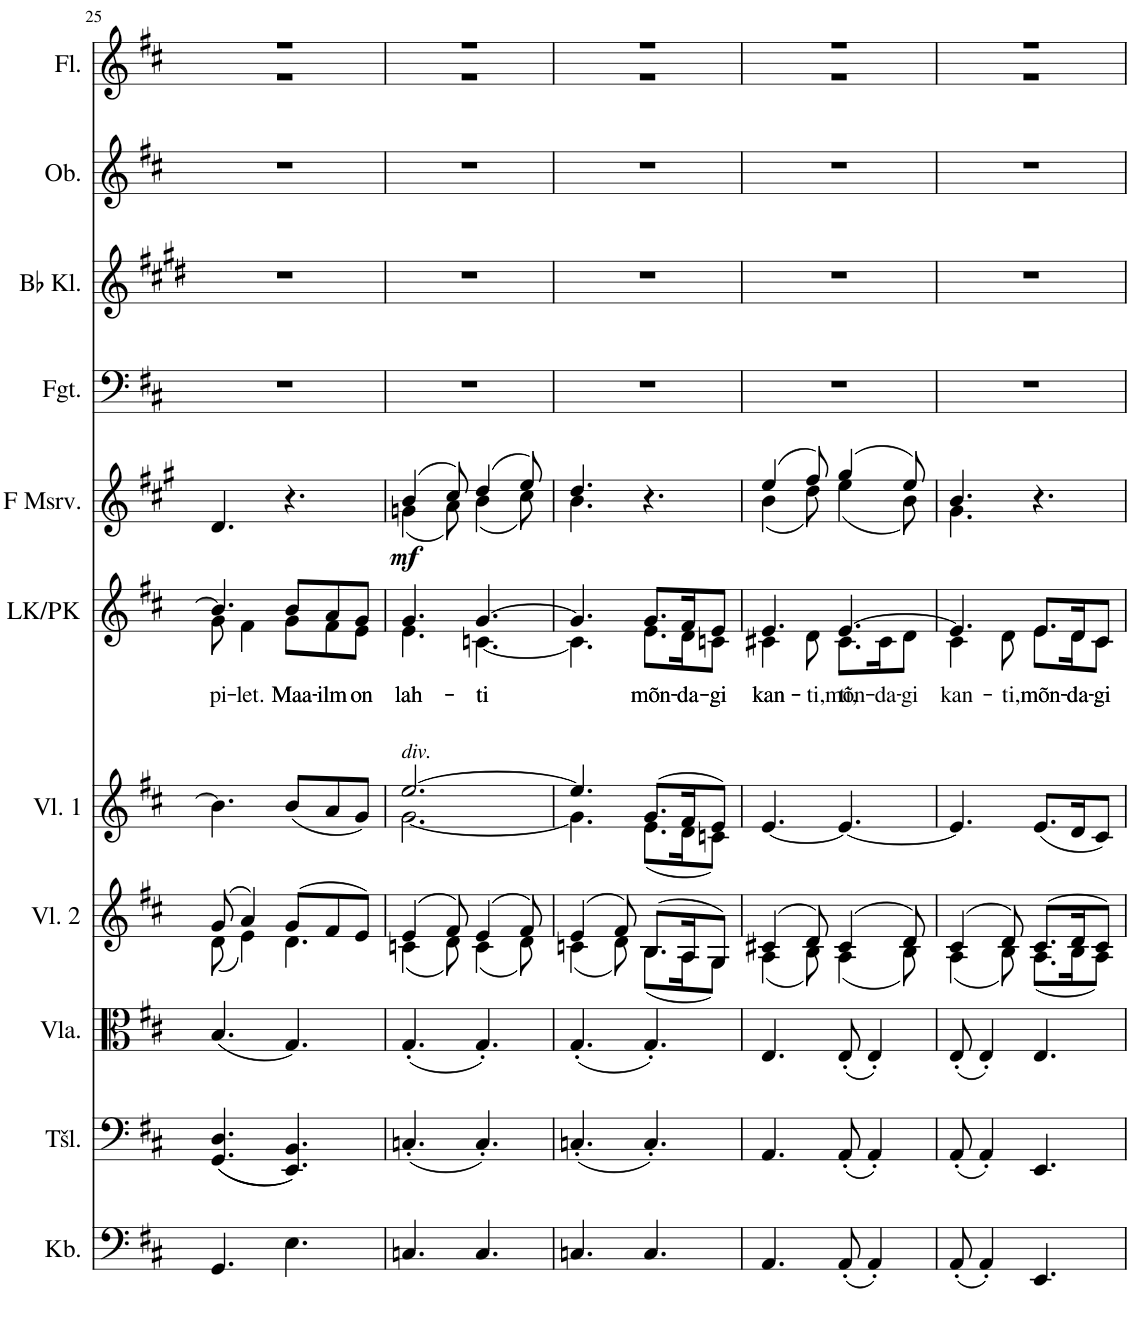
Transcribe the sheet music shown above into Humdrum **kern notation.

**kern	**kern	**kern	**kern	**kern	**kern	**text	**kern	**dynam	**kern	**kern	**kern	**kern
*part11	*part10	*part9	*part8	*part7	*part6	*part6	*part5	*part5	*part4	*part3	*part2	*part1
*staff11	*staff10	*staff9	*staff8	*staff7	*staff6	*staff6	*staff5	*staff5	*staff4	*staff3	*staff2	*staff1
*I"Kontrabass	*I"Tšello	*I"Vioola	*I"Viiul 2	*I"Viiul 1	*I"Laste- ja poistekoor	*	*I"Metsasarv F	*	*I"Fagott	*I"Bb klarnet	*I"Oboe	*I"Flööt
*I'Kb.	*I'Tšl.	*I'Vla.	*I'Vl. 2	*I'Vl. 1	*	*	*	*	*I'Fgt.	*I'Bb Kl.	*I'Ob.	*I'Fl.
!!LO:PB:g=z
*clefF4	*clefF4	*clefC3	*clefG2	*clefG2	*clefG2	*	*clefG2	*	*clefF4	*clefG2	*clefG2	*clefG2
*Trd7c12	*	*	*	*	*	*	*Trd4c7	*	*	*Trd1c2	*	*
*k[f#c#]	*k[f#c#]	*k[f#c#]	*k[f#c#]	*k[f#c#]	*k[f#c#]	*	*k[f#c#g#]	*	*k[f#c#]	*k[f#c#g#d#]	*k[f#c#]	*k[f#c#]
*M6/8	*M6/8	*M6/8	*M6/8	*M6/8	*M6/8	*	*M6/8	*	*M6/8	*M6/8	*M6/8	*M6/8
=25	=25	=25	=25	=25	=25	=25	=25	=25	=25	=25	=25	=25
*	*	*	*^	*	*^	*	*	*	*	*	*	*
!	!	!	!	!	!	!	!	!LO:LY:b	!	!	!	!	!	!
*	*	*	*	*	*	*	*	*	*	*	*	*	*	*^
4.GG/	((4.GG/ 4.D/	(4.B/	(8g/	(8d\	4.b\]	4.b/]	8g\	pi-	4.d/	.	2.r	2.r	2.r	2.r	2.r
!	!	!	!	!	!	!	!	!LO:LY:b	!	!	!	!	!	!	!
.	.	.	4a/)	4e\)	.	.	4f#\	-let.	.	.	.	.	.	.	.
!	!	!	!	!	!	!	!	!LO:LY:b	!	!	!	!	!	!	!
!	!	!	!	!	!	!	!	!LO:LY:b	!	!	!	!	!	!	!
4.E\	4.EE/ 4.BB/))	4.G/)	(8g/L	4.d\	(8b/L	8b/L	8g\L	Maa-	4.r	.	.	.	.	.	.
!	!	!	!	!	!	!	!	!LO:LY:b	!	!	!	!	!	!	!
!	!	!	!	!	!	!	!	!LO:LY:b	!	!	!	!	!	!	!
.	.	.	8f#/	.	8a/	8a/	8f#\	-ilm	.	.	.	.	.	.	.
!	!	!	!	!	!	!	!	!LO:LY:b	!	!	!	!	!	!	!
!	!	!	!	!	!	!	!	!LO:LY:b	!	!	!	!	!	!	!
.	.	.	8e/J)	.	8g/J)	8g/J	8e\J	on	.	.	.	.	.	.	.
=26	=26	=26	=26	=26	=26	=26	=26	=26	=26	=26	=26	=26	=26	=26	=26
*	*	*	*	*	*^	*	*	*	*	*	*	*	*	*	*
!	!	!	!	!	!LO:TX:a:i:t=div.	!	!	!	!	!	!	!	!	!	!	!
!	!	!	!	!	!	!	!	!	!LO:LY:b	!	!	!	!	!	!	!
!	!	!	!	!	!	!	!	!	!LO:LY:b	!	!LO:DY:b	!	!	!	!	!
*	*	*	*	*	*	*	*	*	*	*^	*	*	*	*	*	*
4.Cn/	(4.Cn'/	(4.G'/	(4e/	(4cn\	[2.ee/	[2.g\	4.g/	4.e\	lah-	(4b/	(4gn\	mf	2.r	2.r	2.r	2.r	2.r
.	.	.	8f#/)	8d\)	.	.	.	.	.	8cc#/)	8a\)	.	.	.	.	.	.
!	!	!	!	!	!	!	!	!	!LO:LY:b	!	!	!	!	!	!	!	!
!	!	!	!	!	!	!	!	!	!LO:LY:b	!	!	!	!	!	!	!	!
4.C/	4.C'/)	4.G'/)	(4e/	(4c\	.	.	[4.g/	[4.cn\	-ti	(4dd/	(4b\	.	.	.	.	.	.
.	.	.	8f#/)	8d\)	.	.	.	.	.	8ee/)	8cc#\)	.	.	.	.	.	.
=27	=27	=27	=27	=27	=27	=27	=27	=27	=27	=27	=27	=27	=27	=27	=27	=27	=27
4.Cn/	(4.Cn'/	(4.G'/	(4e/	(4cn\	4.ee/]	4.g\]	4.g/]	4.c\]	.	4.dd/	4.b\	.	2.r	2.r	2.r	2.r	2.r
.	.	.	8f#/)	8d\)	.	.	.	.	.	.	.	.	.	.	.	.	.
!	!	!	!	!	!	!	!	!	!LO:LY:b	!	!	!	!	!	!	!	!
!	!	!	!	!	!	!	!	!	!LO:LY:b	!	!	!	!	!	!	!	!
4.C/	4.C'/)	4.G'/)	(8.B/L	(8.B\L	(8.g/L	(8.e\L	8.g/L	8.e\L	mõn-	4.r	4.ryy	.	.	.	.	.	.
!	!	!	!	!	!	!	!	!	!LO:LY:b	!	!	!	!	!	!	!	!
!	!	!	!	!	!	!	!	!	!LO:LY:b	!	!	!	!	!	!	!	!
.	.	.	16A/K	16A\K	16f#/K	16d\K	16f#/K	16d\K	-da-	.	.	.	.	.	.	.	.
!	!	!	!	!	!	!	!	!	!LO:LY:b	!	!	!	!	!	!	!	!
!	!	!	!	!	!	!	!	!	!LO:LY:b	!	!	!	!	!	!	!	!
.	.	.	8G/J)	8G\J)	8e/J)	8cn\J)	8e/J	8cn\J	-gi	.	.	.	.	.	.	.	.
=28	=28	=28	=28	=28	=28	=28	=28	=28	=28	=28	=28	=28	=28	=28	=28	=28	=28
!	!	!	!	!	!	!	!	!	!LO:LY:b	!	!	!	!	!	!	!	!
!	!	!	!	!	!	!	!	!	!LO:LY:b	!	!	!	!	!	!	!	!
*	*	*	*	*	*v	*v	*	*	*	*	*	*	*	*	*	*	*
4.AA/	4.AA/	4.E/	(4c#X/	(4A\	[4.e/	4.e/	4c#X\	kan-	(4ee/	(4b\	.	2.r	2.r	2.r	2.r	2.r
!	!	!	!	!	!	!	!	!LO:LY:b	!	!	!	!	!	!	!	!
.	.	.	8d/)	8B\)	.	.	8d\	-ti,	8ff#/)	8dd\)	.	.	.	.	.	.
!	!	!	!	!	!	!	!	!LO:LY:b	!	!	!	!	!	!	!	!
!	!	!	!	!	!	!	!	!LO:LY:b	!	!	!	!	!	!	!	!
(8AA'/	(8AA'/	(8E'/	(4c#/	(4A\	4.e/_	[4.e/	8.c#\L	mõn-	(4gg#/	(4ee\	.	.	.	.	.	.
4AA'/)	4AA'/)	4E'/)	.	.	.	.	.	.	.	.	.	.	.	.	.	.
!	!	!	!	!	!	!	!	!LO:LY:b	!	!	!	!	!	!	!	!
.	.	.	.	.	.	.	16c#\K	-da-	.	.	.	.	.	.	.	.
!	!	!	!	!	!	!	!	!LO:LY:b	!	!	!	!	!	!	!	!
.	.	.	8d/)	8B\)	.	.	8d\J	-gi	8ee/)	8b\)	.	.	.	.	.	.
=29	=29	=29	=29	=29	=29	=29	=29	=29	=29	=29	=29	=29	=29	=29	=29	=29
!	!	!	!	!	!	!	!	!LO:LY:b	!	!	!	!	!	!	!	!
(8AA'/	(8AA'/	(8E'/	(4c#/	(4A\	4.e/]	4.e/]	4c#\	kan-	4.b/	4.g#\	.	2.r	2.r	2.r	2.r	2.r
4AA'/)	4AA'/)	4E'/)	.	.	.	.	.	.	.	.	.	.	.	.	.	.
!	!	!	!	!	!	!	!	!LO:LY:b	!	!	!	!	!	!	!	!
.	.	.	8d/)	8B\)	.	.	8d\	-ti,	.	.	.	.	.	.	.	.
!	!	!	!	!	!	!	!	!LO:LY:b	!	!	!	!	!	!	!	!
!	!	!	!	!	!	!	!	!LO:LY:b	!	!	!	!	!	!	!	!
4.EE/	4.EE/	4.E/	(8.c#/L	(8.A\L	(8.e/L	8.e/L	8.e\L	mõn-	4.r	4.ryy	.	.	.	.	.	.
!	!	!	!	!	!	!	!	!LO:LY:b	!	!	!	!	!	!	!	!
!	!	!	!	!	!	!	!	!LO:LY:b	!	!	!	!	!	!	!	!
.	.	.	16d/K	16B\K	16d/K	16d/K	16d\K	-da-	.	.	.	.	.	.	.	.
!	!	!	!	!	!	!	!	!LO:LY:b	!	!	!	!	!	!	!	!
!	!	!	!	!	!	!	!	!LO:LY:b	!	!	!	!	!	!	!	!
.	.	.	8c#/J)	8A\J)	8c#/J)	8c#/J	8c#\J	-gi	.	.	.	.	.	.	.	.
*	*	*	*	*	*	*v	*v	*	*	*	*	*	*	*	*v	*v
*	*	*	*v	*v	*	*	*	*v	*v	*	*	*	*	*
=	=	=	=	=	=	=	=	=	=	=	=	=
*-	*-	*-	*-	*-	*-	*-	*-	*-	*-	*-	*-	*-
